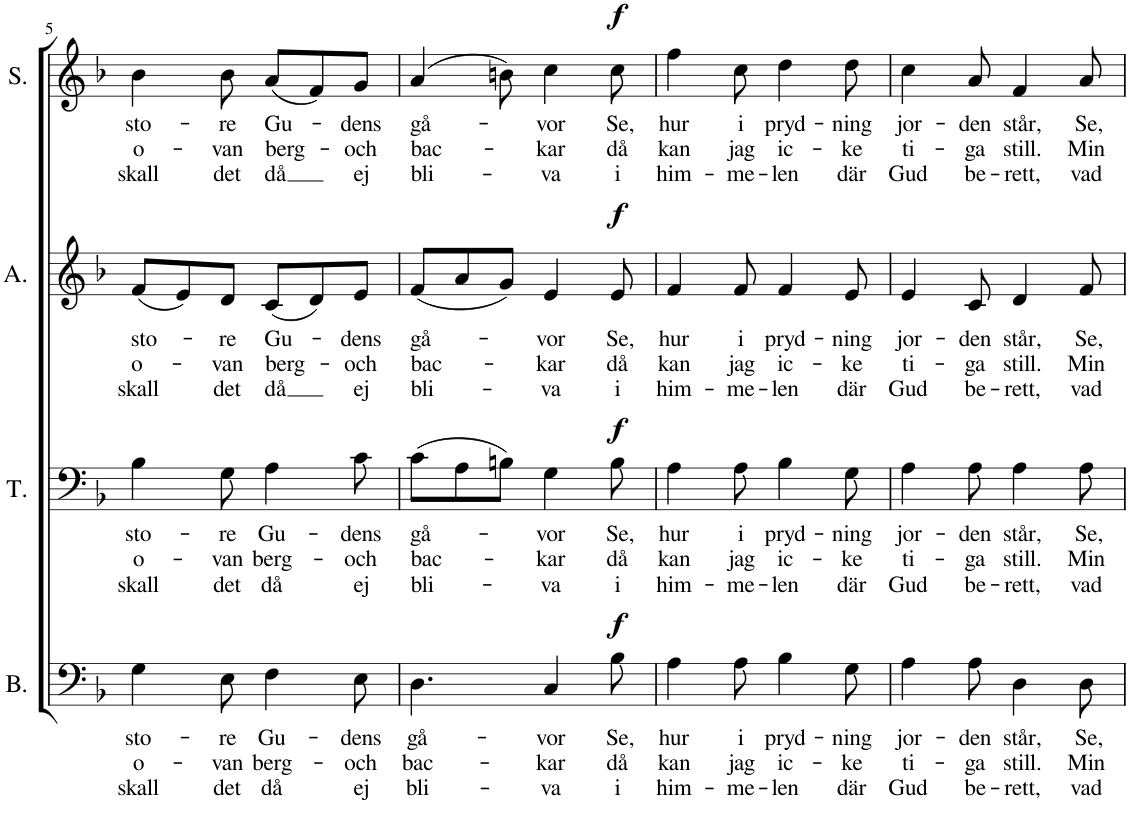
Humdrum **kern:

**kern	**text	**text	**text	**dynam	**kern	**text	**text	**text	**dynam	**kern	**text	**text	**text	**dynam	**kern	**text	**text	**text	**dynam
*part4	*part4	*part4	*part4	*part4	*part3	*part3	*part3	*part3	*part3	*part2	*part2	*part2	*part2	*part2	*part1	*part1	*part1	*part1	*part1
*staff4	*staff4	*staff4	*staff4	*staff4	*staff3	*staff3	*staff3	*staff3	*staff3	*staff2	*staff2	*staff2	*staff2	*staff2	*staff1	*staff1	*staff1	*staff1	*staff1
*I"Bass	*	*	*	*	*I"Tenor	*	*	*	*	*I"Alto	*	*	*	*	*I"Soprano	*	*	*	*
*I'B.	*	*	*	*	*I'T.	*	*	*	*	*I'A.	*	*	*	*	*I'S.	*	*	*	*
!!LO:PB:g=z
*clefF4	*	*	*	*	*clefF4	*	*	*	*	*clefG2	*	*	*	*	*clefG2	*	*	*	*
*k[b-]	*	*	*	*	*k[b-]	*	*	*	*	*k[b-]	*	*	*	*	*k[b-]	*	*	*	*
*M6/8	*	*	*	*	*M6/8	*	*	*	*	*M6/8	*	*	*	*	*M6/8	*	*	*	*
=5	=5	=5	=5	=5	=5	=5	=5	=5	=5	=5	=5	=5	=5	=5	=5	=5	=5	=5	=5
!	!LO:LY:b	!LO:LY:b	!LO:LY:b	!	!	!LO:LY:b	!LO:LY:b	!LO:LY:b	!	!	!LO:LY:b	!LO:LY:b	!LO:LY:b	!	!	!LO:LY:b	!LO:LY:b	!LO:LY:b	!
4G\	sto-	o-	skall	.	4B-\	sto-	o-	skall	.	(8f/L	sto-	o-	skall	.	4b-\	sto-	o-	skall	.
.	.	.	.	.	.	.	.	.	.	8e/)	.	.	.	.	.	.	.	.	.
!	!LO:LY:b	!LO:LY:b	!LO:LY:b	!	!	!LO:LY:b	!LO:LY:b	!LO:LY:b	!	!	!LO:LY:b	!LO:LY:b	!LO:LY:b	!	!	!LO:LY:b	!LO:LY:b	!LO:LY:b	!
8E\	-re	-van	det	.	8G\	-re	-van	det	.	8d/J	-re	-van	det	.	8b-\	-re	-van	det	.
!	!LO:LY:b	!LO:LY:b	!LO:LY:b	!	!	!LO:LY:b	!LO:LY:b	!LO:LY:b	!	!	!LO:LY:b	!LO:LY:b	!LO:LY:b	!	!	!LO:LY:b	!LO:LY:b	!LO:LY:b	!
4F\	Gu-	berg-	då	.	4A\	Gu-	berg-	då	.	(8c/L	Gu-	berg-	då	.	(8a/L	Gu-	berg-	då	.
.	.	.	.	.	.	.	.	.	.	8d/)	.	.	.	.	8f/)	.	.	.	.
!	!LO:LY:b	!LO:LY:b	!LO:LY:b	!	!	!LO:LY:b	!LO:LY:b	!LO:LY:b	!	!	!LO:LY:b	!LO:LY:b	!LO:LY:b	!	!	!LO:LY:b	!LO:LY:b	!LO:LY:b	!
8E\	-dens	-och	ej	.	8c\	-dens	-och	ej	.	8e/J	-dens	-och	ej	.	8g/J	-dens	-och	ej	.
=6	=6	=6	=6	=6	=6	=6	=6	=6	=6	=6	=6	=6	=6	=6	=6	=6	=6	=6	=6
!	!LO:LY:b	!LO:LY:b	!LO:LY:b	!	!	!LO:LY:b	!LO:LY:b	!LO:LY:b	!	!	!LO:LY:b	!LO:LY:b	!LO:LY:b	!	!	!LO:LY:b	!LO:LY:b	!LO:LY:b	!
4.D\	gå-	bac-	bli-	.	(8c\L	gå-	bac-	bli-	.	(8f/L	gå-	bac-	bli-	.	(4a/	gå-	bac-	bli-	.
.	.	.	.	.	8A\	.	.	.	.	8a/	.	.	.	.	.	.	.	.	.
.	.	.	.	.	8Bn\J)	.	.	.	.	8g/J)	.	.	.	.	8bn\)	.	.	.	.
!	!LO:LY:b	!LO:LY:b	!LO:LY:b	!	!	!LO:LY:b	!LO:LY:b	!LO:LY:b	!	!	!LO:LY:b	!LO:LY:b	!LO:LY:b	!	!	!LO:LY:b	!LO:LY:b	!LO:LY:b	!
4C/	-vor	-kar	-va	.	4G\	-vor	-kar	-va	.	4e/	-vor	-kar	-va	.	4cc\	-vor	-kar	-va	.
!	!LO:LY:b	!LO:LY:b	!LO:LY:b	!LO:DY:a	!	!LO:LY:b	!LO:LY:b	!LO:LY:b	!LO:DY:a	!	!LO:LY:b	!LO:LY:b	!LO:LY:b	!LO:DY:a	!	!LO:LY:b	!LO:LY:b	!LO:LY:b	!LO:DY:a
8B-\	Se,	då	i	f	8B\	Se,	då	i	f	8e/	Se,	då	i	f	8cc\	Se,	då	i	f
=7	=7	=7	=7	=7	=7	=7	=7	=7	=7	=7	=7	=7	=7	=7	=7	=7	=7	=7	=7
!	!LO:LY:b	!LO:LY:b	!LO:LY:b	!	!	!LO:LY:b	!LO:LY:b	!LO:LY:b	!	!	!LO:LY:b	!LO:LY:b	!LO:LY:b	!	!	!LO:LY:b	!LO:LY:b	!LO:LY:b	!
4A\	hur	kan	him-	.	4A\	hur	kan	him-	.	4f/	hur	kan	him-	.	4ff\	hur	kan	him-	.
!	!LO:LY:b	!LO:LY:b	!LO:LY:b	!	!	!LO:LY:b	!LO:LY:b	!LO:LY:b	!	!	!LO:LY:b	!LO:LY:b	!LO:LY:b	!	!	!LO:LY:b	!LO:LY:b	!LO:LY:b	!
8A\	i	jag	-me-	.	8A\	i	jag	-me-	.	8f/	i	jag	-me-	.	8cc\	i	jag	-me-	.
!	!LO:LY:b	!LO:LY:b	!LO:LY:b	!	!	!LO:LY:b	!LO:LY:b	!LO:LY:b	!	!	!LO:LY:b	!LO:LY:b	!LO:LY:b	!	!	!LO:LY:b	!LO:LY:b	!LO:LY:b	!
4B-\	pryd-	ic-	-len	.	4B-\	pryd-	ic-	-len	.	4f/	pryd-	ic-	-len	.	4dd\	pryd-	ic-	-len	.
!	!LO:LY:b	!LO:LY:b	!LO:LY:b	!	!	!LO:LY:b	!LO:LY:b	!LO:LY:b	!	!	!LO:LY:b	!LO:LY:b	!LO:LY:b	!	!	!LO:LY:b	!LO:LY:b	!LO:LY:b	!
8G\	-ning	-ke	där	.	8G\	-ning	-ke	där	.	8e/	-ning	-ke	där	.	8dd\	-ning	-ke	där	.
=8	=8	=8	=8	=8	=8	=8	=8	=8	=8	=8	=8	=8	=8	=8	=8	=8	=8	=8	=8
!	!LO:LY:b	!LO:LY:b	!LO:LY:b	!	!	!LO:LY:b	!LO:LY:b	!LO:LY:b	!	!	!LO:LY:b	!LO:LY:b	!LO:LY:b	!	!	!LO:LY:b	!LO:LY:b	!LO:LY:b	!
4A\	jor-	ti-	Gud	.	4A\	jor-	ti-	Gud	.	4e/	jor-	ti-	Gud	.	4cc\	jor-	ti-	Gud	.
!	!LO:LY:b	!LO:LY:b	!LO:LY:b	!	!	!LO:LY:b	!LO:LY:b	!LO:LY:b	!	!	!LO:LY:b	!LO:LY:b	!LO:LY:b	!	!	!LO:LY:b	!LO:LY:b	!LO:LY:b	!
8A\	-den	-ga	be-	.	8A\	-den	-ga	be-	.	8c/	-den	-ga	be-	.	8a/	-den	-ga	be-	.
!	!LO:LY:b	!LO:LY:b	!LO:LY:b	!	!	!LO:LY:b	!LO:LY:b	!LO:LY:b	!	!	!LO:LY:b	!LO:LY:b	!LO:LY:b	!	!	!LO:LY:b	!LO:LY:b	!LO:LY:b	!
4D\	står,	still.	-rett,	.	4A\	står,	still.	-rett,	.	4d/	står,	still.	-rett,	.	4f/	står,	still.	-rett,	.
!	!LO:LY:b	!LO:LY:b	!LO:LY:b	!	!	!LO:LY:b	!LO:LY:b	!LO:LY:b	!	!	!LO:LY:b	!LO:LY:b	!LO:LY:b	!	!	!LO:LY:b	!LO:LY:b	!LO:LY:b	!
8D\	Se,	Min	vad	.	8A\	Se,	Min	vad	.	8f/	Se,	Min	vad	.	8a/	Se,	Min	vad	.
=	=	=	=	=	=	=	=	=	=	=	=	=	=	=	=	=	=	=	=
*-	*-	*-	*-	*-	*-	*-	*-	*-	*-	*-	*-	*-	*-	*-	*-	*-	*-	*-	*-
